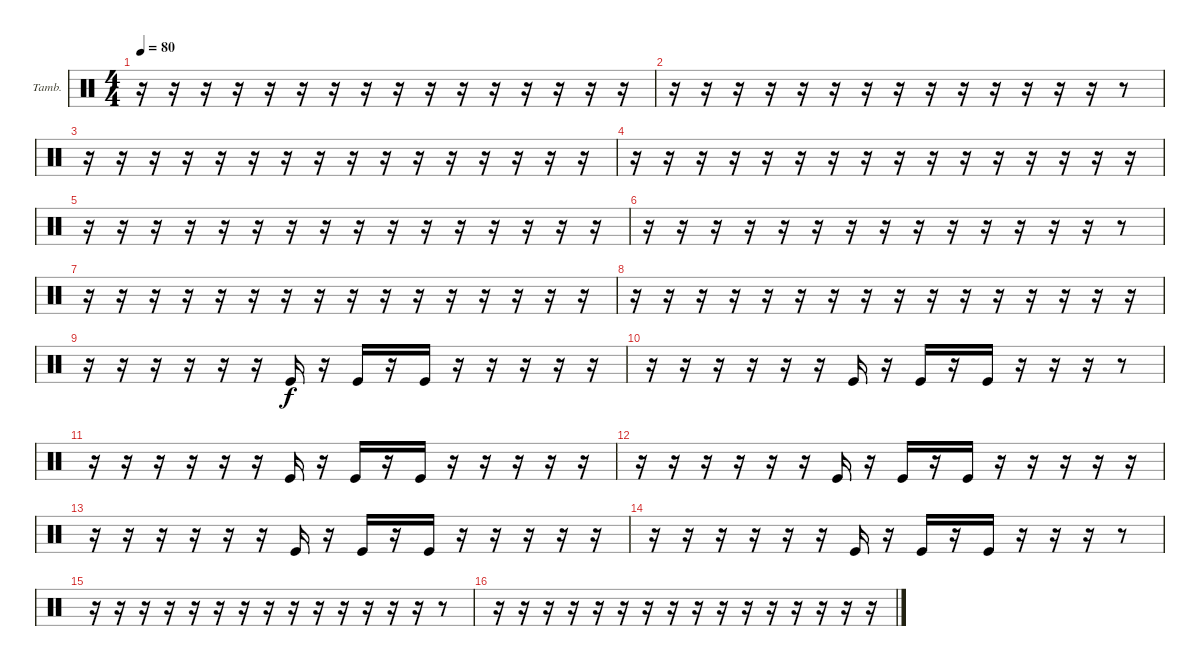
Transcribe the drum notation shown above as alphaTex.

\bracketExtendMode groupsimilarinstruments
\firstSystemTrackNameOrientation horizontal
\otherSystemsTrackNameOrientation horizontal
\track ("Tambourine" "Tamb.") {instrument percussion}
\staff {score}
\articulation defaults
\ts (4 4)
\tempo 80
\clef neutral
\ks c
r.16{dy f} r.16 r.16 r.16 r.16 r.16 r.16 r.16 r.16 r.16 r.16 r.16 r.16 r.16 r.16 r.16 |
r.16 r.16 r.16 r.16 r.16 r.16 r.16 r.16 r.16 r.16 r.16 r.16 r.16 r.16 r.8 |
r.16 r.16 r.16 r.16 r.16 r.16 r.16 r.16 r.16 r.16 r.16 r.16 r.16 r.16 r.16 r.16 |
r.16 r.16 r.16 r.16 r.16 r.16 r.16 r.16 r.16 r.16 r.16 r.16 r.16 r.16 r.16 r.16 |
r.16 r.16 r.16 r.16 r.16 r.16 r.16 r.16 r.16 r.16 r.16 r.16 r.16 r.16 r.16 r.16 |
r.16 r.16 r.16 r.16 r.16 r.16 r.16 r.16 r.16 r.16 r.16 r.16 r.16 r.16 r.8 |
r.16 r.16 r.16 r.16 r.16 r.16 r.16 r.16 r.16 r.16 r.16 r.16 r.16 r.16 r.16 r.16 |
r.16 r.16 r.16 r.16 r.16 r.16 r.16 r.16 r.16 r.16 r.16 r.16 r.16 r.16 r.16 r.16 |
r.16 r.16 r.16 r.16 r.16 r.16 "Kick (hit)".16 r.16 "Kick (hit)".16 r.16 "Kick (hit)".16 r.16 r.16 r.16 r.16 r.16 |
r.16 r.16 r.16 r.16 r.16 r.16 "Kick (hit)".16 r.16 "Kick (hit)".16 r.16 "Kick (hit)".16 r.16 r.16 r.16 r.8 |
r.16 r.16 r.16 r.16 r.16 r.16 "Kick (hit)".16 r.16 "Kick (hit)".16 r.16 "Kick (hit)".16 r.16 r.16 r.16 r.16 r.16 |
r.16 r.16 r.16 r.16 r.16 r.16 "Kick (hit)".16 r.16 "Kick (hit)".16 r.16 "Kick (hit)".16 r.16 r.16 r.16 r.16 r.16 |
r.16 r.16 r.16 r.16 r.16 r.16 "Kick (hit)".16 r.16 "Kick (hit)".16 r.16 "Kick (hit)".16 r.16 r.16 r.16 r.16 r.16 |
r.16 r.16 r.16 r.16 r.16 r.16 "Kick (hit)".16 r.16 "Kick (hit)".16 r.16 "Kick (hit)".16 r.16 r.16 r.16 r.8 |
r.16 r.16 r.16 r.16 r.16 r.16 r.16 r.16 r.16 r.16 r.16 r.16 r.16 r.16 r.8 |
r.16 r.16 r.16 r.16 r.16 r.16 r.16 r.16 r.16 r.16 r.16 r.16 r.16 r.16 r.16 r.16
